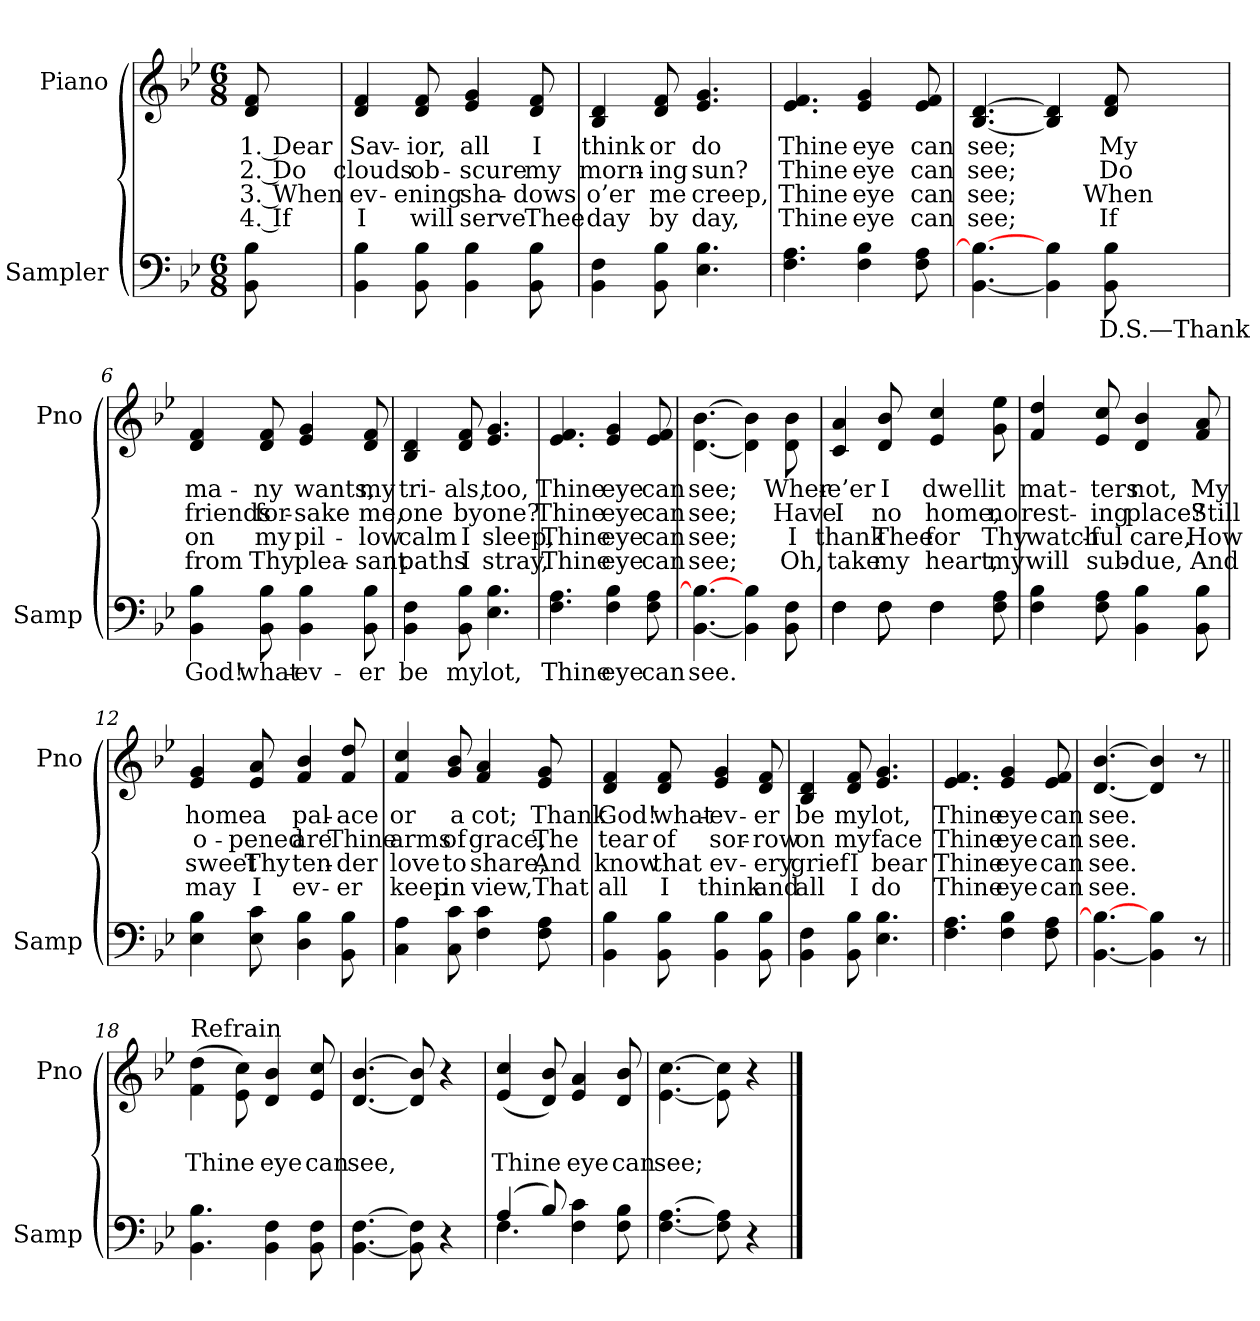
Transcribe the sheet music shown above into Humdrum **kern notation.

**kern	**text	**kern	**text	**text	**text	**text
*part2	*part2	*part1	*part1	*part1	*part1	*part1
*staff2	*staff2	*staff1	*staff1	*staff1	*staff1	*staff1
*I"Sampler	*	*I"Piano	*	*	*	*
*I'Samp	*	*I'Pno	*	*	*	*
*clefF4	*	*clefG2	*	*	*	*
*k[b-e-]	*	*k[b-e-]	*	*	*	*
*B-:	*	*B-:	*	*	*	*
*M6/8	*	*M6/8	*	*	*	*
=1	=1	=1	=1	=1	=1	=1
8BB- 8B-	.	8d 8f	1. Dear	2. Do	3. When	4. If
=2	=2	=2	=2	=2	=2	=2
4BB- 4B-	.	4d 4f	Sav-	clouds	ev-	I
8BB- 8B-	.	8d 8f	-ior,	ob-	-ening	will
4BB- 4B-	.	4e- 4g	all	-scure	sha-	serve
8BB- 8B-	.	8d 8f	I	my	-dows	Thee
=3	=3	=3	=3	=3	=3	=3
4BB- 4F	.	4B- 4d	think	morn-	o’er	day
8BB- 8B-	.	8d 8f	or	-ing	me	by
4.E- 4.B-	.	4.e- 4.g	do	sun?	creep,	day,
=4	=4	=4	=4	=4	=4	=4
4.F 4.A	.	4.e- 4.f	Thine	Thine	Thine	Thine
4F 4B-	.	4e- 4g	eye	eye	eye	eye
8F 8A	.	8e- 8f	can	can	can	can
=5	=5	=5	=5	=5	=5	=5
[4.BB- 4.B-_	.	[4.B- [4.d	see;	see;	see;	see;
4BB-] 4B-	.	4B-] 4d]	.	.	.	.
8BB- 8B-	D.S.—Thank	8d 8f	My	Do	When	If
=6	=6	=6	=6	=6	=6	=6
4BB- 4B-	God!	4d 4f	ma-	friends	on	from
8BB- 8B-	what-	8d 8f	-ny	for-	my	Thy
4BB- 4B-	-ev-	4e- 4g	wants,	-sake	pil-	plea-
8BB- 8B-	-er	8d 8f	my	me,	-low	-sant
=7	=7	=7	=7	=7	=7	=7
4BB- 4F	be	4B- 4d	tri-	one	calm	paths
8BB- 8B-	my	8d 8f	-als,	by	I	I
4.E- 4.B-	lot,	4.e- 4.g	too,	one?	sleep,	stray,
=8	=8	=8	=8	=8	=8	=8
4.F 4.A	Thine	4.e- 4.f	Thine	Thine	Thine	Thine
4F 4B-	eye	4e- 4g	eye	eye	eye	eye
8F 8A	can	8e- 8f	can	can	can	can
=9	=9	=9	=9	=9	=9	=9
[4.BB- 4.B-_	see.	[4.d\ [4.b-\	see;	see;	see;	see;
4BB-] 4B-	.	4d\] 4b-\]	.	.	.	.
8BB- 8F	.	8d\ 8b-\	Wher-	Have	I	Oh,
=10	=10	=10	=10	=10	=10	=10
*^	*	*	*	*	*	*
4F\	4F	.	4c 4a	-e’er	I	thank	take
8F\	8F	.	8d 8b-	I	no	Thee	my
4F\	4F	.	4e- 4cc	dwell	home,	for	heart,
8F 8A	8ryy	.	8g 8ee-	it	no	Thy	my
*v	*v	*	*	*	*	*	*
=11	=11	=11	=11	=11	=11	=11
4F 4B-	.	4f 4dd	mat-	rest-	watch-	will
8F 8A	.	8e- 8cc	-ters	-ing	-ful	sub-
4BB- 4B-	.	4d 4b-	not,	place?	care,	-due,
8BB- 8B-	.	8f 8a	My	Still	How	And
=12	=12	=12	=12	=12	=12	=12
4E- 4B-	.	4e- 4g	home	o-	sweet	may
8E- 8c	.	8e- 8a	a	-pened	Thy	I
4D 4B-	.	4f 4b-	pal-	are	ten-	ev-
8BB- 8B-	.	8f 8dd	-ace	Thine	-der	-er
=13	=13	=13	=13	=13	=13	=13
4C 4A	.	4f 4cc	or	arms	love	keep
8C 8c	.	8g 8b-	a	of	to	in
4F 4c	.	4f 4a	cot;	grace,	share,	view,
8F 8A	.	8e- 8g	Thank	The	And	That
=14	=14	=14	=14	=14	=14	=14
4BB- 4B-	.	4d 4f	God!	tear	know	all
8BB- 8B-	.	8d 8f	what-	of	that	I
4BB- 4B-	.	4e- 4g	-ev-	sor-	ev-	think
8BB- 8B-	.	8d 8f	-er	-row	-ery	and
=15	=15	=15	=15	=15	=15	=15
4BB- 4F	.	4B- 4d	be	on	grief	all
8BB- 8B-	.	8d 8f	my	my	I	I
4.E- 4.B-	.	4.e- 4.g	lot,	face	bear	do
=16	=16	=16	=16	=16	=16	=16
4.F 4.A	.	4.e- 4.f	Thine	Thine	Thine	Thine
4F 4B-	.	4e- 4g	eye	eye	eye	eye
8F 8A	.	8e- 8f	can	can	can	can
=17	=17	=17	=17	=17	=17	=17
[4.BB- 4.B-_	.	[4.d [4.b-	see.	see.	see.	see.
4BB-] 4B-	.	4d] 4b-]	.	.	.	.
8r	.	8r	.	.	.	.
=18||	=18||	=18||	=18||	=18||	=18||	=18||
!	!	!LO:TX:t=Refrain	!	!	!	!
4.BB- 4.B-	.	(4f\ 4dd\	.	Thine	.	.
.	.	8e-\ 8cc\)	.	.	.	.
4BB- 4F	.	4d 4b-	.	eye	.	.
8BB- 8F	.	8e- 8cc	.	can	.	.
=19	=19	=19	=19	=19	=19	=19
[4.BB- [4.F	.	[4.d [4.b-	.	see,	.	.
8BB-] 8F]	.	8d] 8b-]	.	.	.	.
4r	.	4r	.	.	.	.
=20	=20	=20	=20	=20	=20	=20
*^	*	*	*	*	*	*
(4A/	4.F	.	(4e- 4cc	.	Thine	.	.
8B-/)	.	.	8d 8b-)	.	.	.	.
4F 4c	4.ryy	.	4e- 4a	.	eye	.	.
8F 8B-	.	.	8d 8b-	.	can	.	.
*v	*v	*	*	*	*	*	*
=21	=21	=21	=21	=21	=21	=21
[4.F [4.A	.	[4.e-\ [4.cc\	.	see;	.	.
8F] 8A]	.	8e-\] 8cc\]	.	.	.	.
4r	.	4r	.	.	.	.
==	==	==	==	==	==	==
*-	*-	*-	*-	*-	*-	*-
